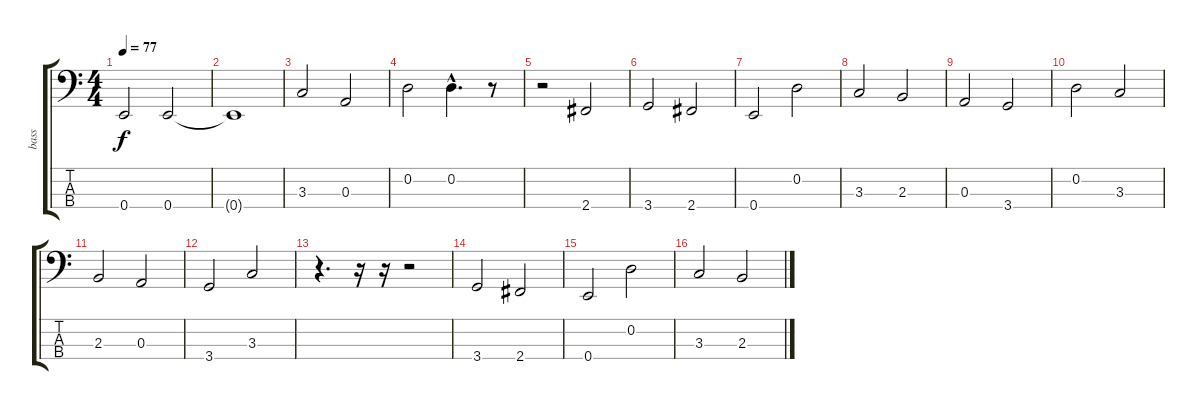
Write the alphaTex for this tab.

\track ("bass" "bass") {instrument fretlessbass}
\staff {score tabs}
\tuning (G2 D2 A1 E1) {hide}
\ts (4 4)
\tempo 77
\clef f4
\ks c
0.4.2{dy f} 0.4.2 |
0.4{t}.1 |
3.3.2 0.3.2 |
0.2.2 0.2{hac}.4{d} r.8 |
r.2 2.4.2 |
3.4.2 2.4.2 |
0.4.2 0.2.2 |
3.3.2 2.3.2 |
0.3.2 3.4.2 |
0.2.2 3.3.2 |
2.3.2 0.3.2 |
3.4.2 3.3.2 |
r.4{d} r.16 r.16 r.2 |
3.4.2 2.4.2 |
0.4.2 0.2.2 |
3.3.2 2.3.2
